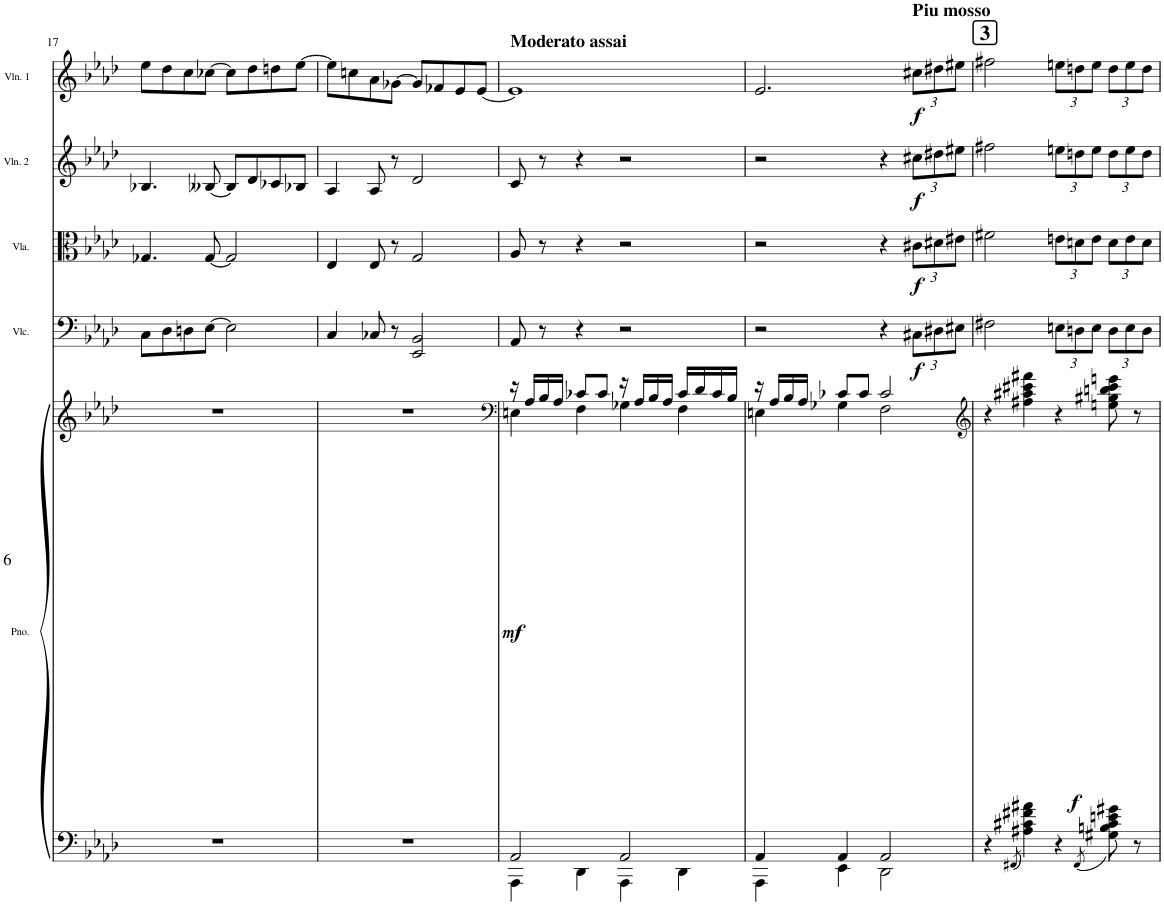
**kern	**kern	**dynam	**kern	**dynam	**kern	**dynam	**kern	**dynam	**kern	**dynam
*part5	*part5	*part5	*part4	*part4	*part3	*part3	*part2	*part2	*part1	*part1
*staff6	*staff5	*staff5/6	*staff4	*staff4	*staff3	*staff3	*staff2	*staff2	*staff1	*staff1
*I"Piano	*	*	*I"Violoncello	*	*I"Viola	*	*I"Violin 2	*	*I"Violin 1	*
*I'Pno.	*	*	*I'Vlc.	*	*I'Vla.	*	*I'Vln. 2	*	*I'Vln. 1	*
!!LO:PB:g=z
*clefF4	*clefG2	*	*clefF4	*	*clefC3	*	*clefG2	*	*clefG2	*
*k[b-e-a-d-]	*k[b-e-a-d-]	*	*k[b-e-a-d-]	*	*k[b-e-a-d-]	*	*k[b-e-a-d-]	*	*k[b-e-a-d-]	*
*M4/4	*M4/4	*	*M4/4	*	*M4/4	*	*M4/4	*	*M4/4	*
=17	=17	=17	=17	=17	=17	=17	=17	=17	=17	=17
1r	1r	.	8C\L	.	4.G-X/	.	4.B-X/	.	8ee-\L	.
.	.	.	8D-\	.	.	.	.	.	8dd-\	.
.	.	.	8Dn\	.	.	.	.	.	8cc\	.
.	.	.	[8E-\J	.	[8G-/	.	[8B--X/	.	[8cc-X\J	.
.	.	.	2E-\]	.	2G-/]	.	8B--/L]	.	8cc-\L]	.
.	.	.	.	.	.	.	8d-/	.	8dd-\	.
.	.	.	.	.	.	.	8c-X/	.	8ddn\	.
.	.	.	.	.	.	.	8B-X/J	.	[8ee-\J	.
=18	=18	=18	=18	=18	=18	=18	=18	=18	=18	=18
1r	1r	.	4C/	.	4E-/	.	4A-/	.	8ee-\L]	.
.	.	.	.	.	.	.	.	.	8ccn\	.
.	.	.	8C-X/	.	8E-/	.	8A-/	.	8a-\	.
.	.	.	8r	.	8r	.	8r	.	[8g-X\J	.
.	.	.	2EE-/ 2BB-/	.	2G/	.	2d-/	.	8g-/L]	.
.	.	.	.	.	.	.	.	.	8f-X/	.
.	.	.	.	.	.	.	.	.	8e-/	.
.	.	.	.	.	.	.	.	.	[8e-/J	.
=19	=19	=19	=19	=19	=19	=19	=19	=19	=19	=19
*	*clefF4	*	*	*	*	*	*	*	*	*
*^	*^	*	*	*	*	*	*	*	*	*
!	!	!	!	!	!	!	!	!	!	!	!LO:TX:a:B:t=Moderato assai	!
!	!	!	!	!LO:DY:b	!	!	!	!	!	!	!	!
2AA-/	4AAA-\	16r	4En\	mf	8AA-/	.	8A-/	.	8c/	.	1e-]	.
.	.	16A-/LL	.	.	.	.	.	.	.	.	.	.
.	.	16B-/	.	.	8r	.	8r	.	8r	.	.	.
.	.	16A-/JJ	.	.	.	.	.	.	.	.	.	.
.	4DD-\	8c-X/L	4F\	.	4r	.	4r	.	4r	.	.	.
.	.	8c-/J	.	.	.	.	.	.	.	.	.	.
2AA-/	4AAA-\	16r	4G-X\	.	2r	.	2r	.	2r	.	.	.
.	.	16A-/LL	.	.	.	.	.	.	.	.	.	.
.	.	16B-/	.	.	.	.	.	.	.	.	.	.
.	.	16A-/JJ	.	.	.	.	.	.	.	.	.	.
.	4DD-\	16c-/LL	4F\	.	.	.	.	.	.	.	.	.
.	.	16d-/	.	.	.	.	.	.	.	.	.	.
.	.	16c-/	.	.	.	.	.	.	.	.	.	.
.	.	16B-/JJ	.	.	.	.	.	.	.	.	.	.
=20	=20	=20	=20	=20	=20	=20	=20	=20	=20	=20	=20	=20
4AA-/	4AAA-\	16r	4En\	.	2r	.	2r	.	2r	.	2.e-/	.
.	.	16A-/LL	.	.	.	.	.	.	.	.	.	.
.	.	16B-/	.	.	.	.	.	.	.	.	.	.
.	.	16A-/JJ	.	.	.	.	.	.	.	.	.	.
4AA-/	4EE-\	8c-X/L	4G-X\	.	.	.	.	.	.	.	.	.
.	.	8c-/J	.	.	.	.	.	.	.	.	.	.
2AA-/	2DD-\	2c-/	2F\	.	4r	.	4r	.	4r	.	.	.
*	*	*	*	*	*Xbrackettup	*	*Xbrackettup	*	*Xbrackettup	*	*Xbrackettup	*
!	!	!	!	!	!	!	!	!	!	!	!LO:TX:a:B:t=Piu mosso	!
!	!	!	!	!	!	!LO:DY:b	!	!LO:DY:b	!	!LO:DY:b	!	!LO:DY:b
.	.	.	.	.	12C#X\L	f	12c#X\L	f	12cc#X\L	f	12cc#X\L	f
.	.	.	.	.	12D#X\	.	12d#X\	.	12dd#X\	.	12dd#X\	.
.	.	.	.	.	12E#X\J	.	12e#X\J	.	12ee#X\J	.	12ee#X\J	.
*v	*v	*	*	*	*	*	*	*	*	*	*	*
*	*v	*v	*	*	*	*	*	*	*	*	*
=21	=21	=21	=21	=21	=21	=21	=21	=21	=21	=21
*	*clefG2	*	*	*	*	*	*	*	*	*
!	!	!	!	!	!	!	!	!	!LO:TX:a:B:t=3	!
4r	4r	.	2F#X\	.	2f#X\	.	2ff#X\	.	2ff#X\	.
8qFF#X/	.	.	.	.	.	.	.	.	.	.
!	!	!LO:DY:b	!	!	!	!	!	!	!	!
4A#X\ 4c#X\ 4f#X\ 4a#X\	4ff#X\ 4aa#X\ 4ccc#X\ 4fff#X\	f	.	.	.	.	.	.	.	.
4r	4r	.	12En\L	.	12en\L	.	12een\L	.	12een\L	.
.	.	.	12Dn\	.	12dn\	.	12ddn\	.	12ddn\	.
.	.	.	12E\J	.	12e\J	.	12ee\J	.	12ee\J	.
8qFF#/	.	.	.	.	.	.	.	.	.	.
8G#X\ 8Bn\ 8c#\ 8en\ 8g#X\	8een\ 8gg#X\ 8bbn\ 8ccc#\ 8eeen\	.	12D\L	.	12d\L	.	12dd\L	.	12dd\L	.
.	.	.	12E\	.	12e\	.	12ee\	.	12ee\	.
8r	8r	.	.	.	.	.	.	.	.	.
.	.	.	12D\J	.	12d\J	.	12dd\J	.	12dd\J	.
=	=	=	=	=	=	=	=	=	=	=
*-	*-	*-	*-	*-	*-	*-	*-	*-	*-	*-
